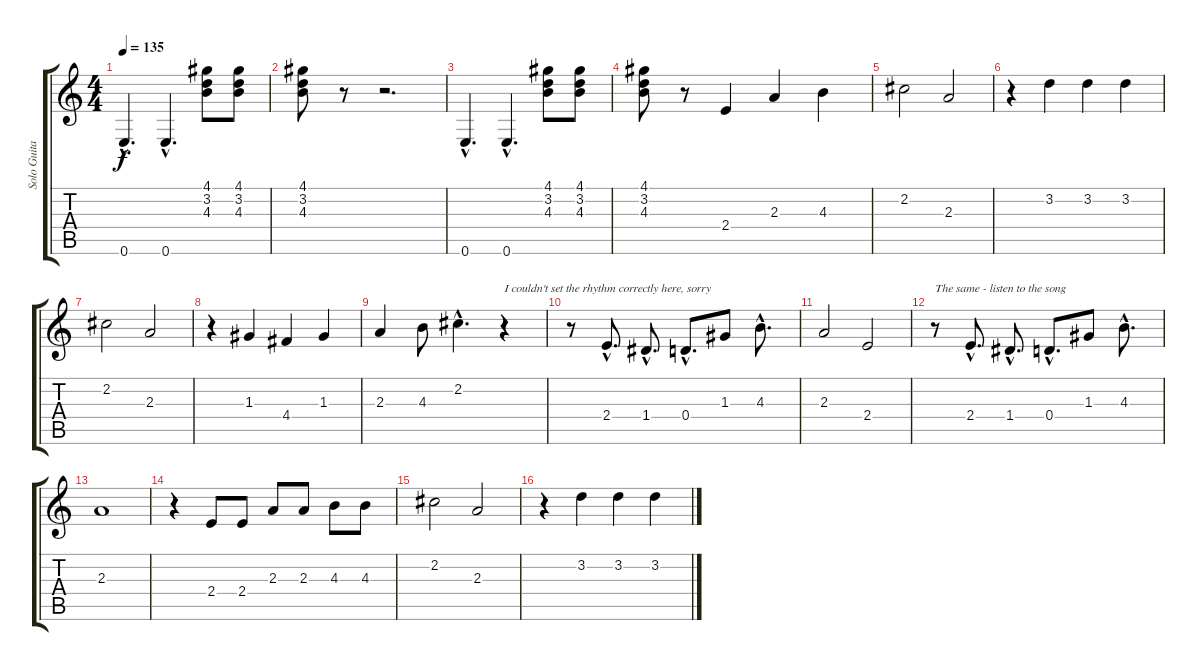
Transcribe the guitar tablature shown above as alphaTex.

\track ("Solo Guitar - Hank" "Solo Guita") {instrument electricguitarclean}
\staff {score tabs}
\tuning (E4 B3 G3 D3 A2 E2) {hide}
\ts (4 4)
\tempo 135
\clef g2
\ks c
0.6{hac}.4{d dy f instrument electricguitarclean} 0.6{hac}.4{d} (4.1 3.2 4.3).8 (4.1 3.2 4.3).8 |
(4.1 3.2 4.3).8 r.8 r.2{d} |
0.6{hac}.4{d} 0.6{hac}.4{d} (4.1 3.2 4.3).8 (4.1 3.2 4.3).8 |
(4.1 3.2 4.3).8 r.8 2.4.4 2.3.4 4.3.4 |
2.2.2 2.3.2 |
r.4 3.2.4 3.2.4 3.2.4 |
2.2.2 2.3.2 |
r.4 1.3.4 4.4.4 1.3.4 |
2.3.4 4.3.8 2.2{hac}.4{d} r.4{txt "I couldn't set the rhythm correctly here, sorry"} |
r.8 2.4{hac}.8{d} 1.4{hac}.8{d} 0.4{hac}.8{d} 1.3.8 4.3{hac}.8{d} |
2.3.2 2.4.2 |
r.8{txt "The same - listen to the song"} 2.4{hac}.8{d} 1.4{hac}.8{d} 0.4{hac}.8{d} 1.3.8 4.3{hac}.8{d} |
2.3.1 |
r.4 2.4.8 2.4.8 2.3.8 2.3.8 4.3.8 4.3.8 |
2.2.2 2.3.2 |
r.4 3.2.4 3.2.4 3.2.4
